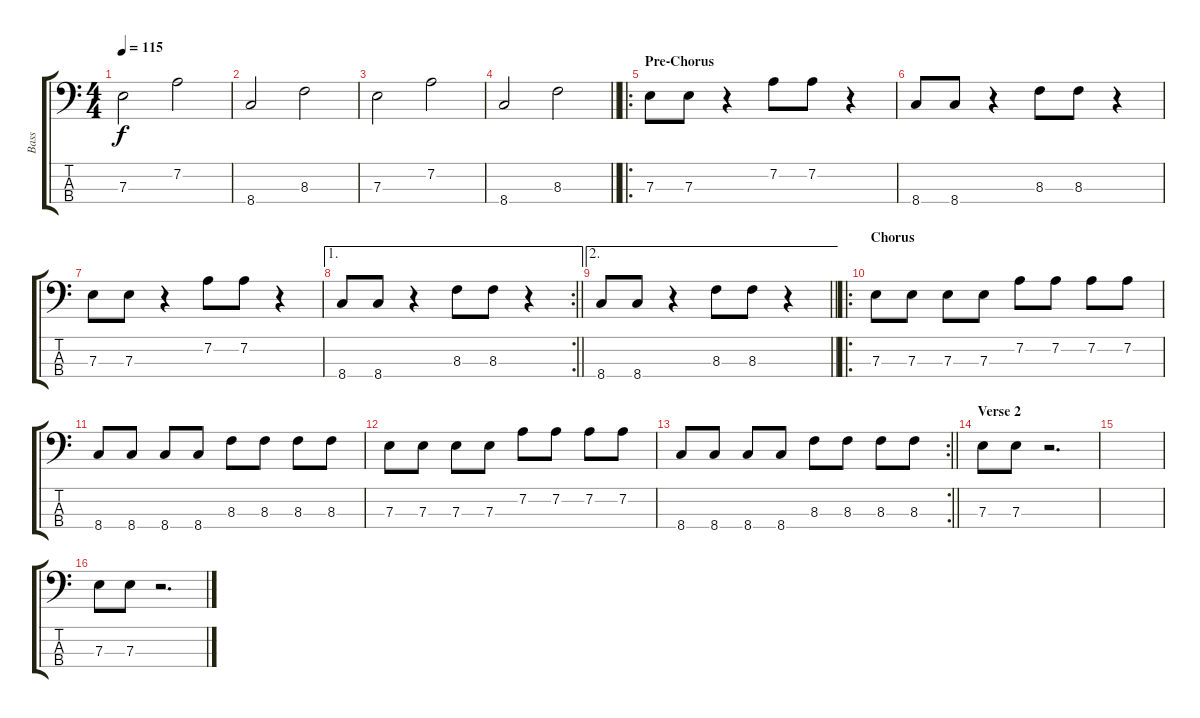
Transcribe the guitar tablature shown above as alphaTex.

\track ("Bass" "Bass") {instrument electricbassfinger}
\staff {score tabs}
\tuning (G2 D2 A1 E1) {hide}
\ts (4 4)
\tempo 115
\clef f4
\ks c
7.3.2{dy f} 7.2.2 |
8.4.2 8.3.2 |
7.3.2 7.2.2 |
\barLineRight lightlight
8.4.2 8.3.2 |
\ro
\section ("" "Pre-Chorus")
7.3.8 7.3.8 r.4 7.2.8 7.2.8 r.4 |
8.4.8 8.4.8 r.4 8.3.8 8.3.8 r.4 |
7.3.8 7.3.8 r.4 7.2.8 7.2.8 r.4 |
\ae 1
\rc 2
\barLineRight lightlight
8.4.8 8.4.8 r.4 8.3.8 8.3.8 r.4 |
\ae 2
\barLineRight lightlight
8.4.8 8.4.8 r.4 8.3.8 8.3.8 r.4 |
\ro
\section ("" "Chorus")
7.3.8 7.3.8 7.3.8 7.3.8 7.2.8 7.2.8 7.2.8 7.2.8 |
8.4.8 8.4.8 8.4.8 8.4.8 8.3.8 8.3.8 8.3.8 8.3.8 |
7.3.8 7.3.8 7.3.8 7.3.8 7.2.8 7.2.8 7.2.8 7.2.8 |
\rc 2
\barLineRight lightlight
8.4.8 8.4.8 8.4.8 8.4.8 8.3.8 8.3.8 8.3.8 8.3.8 |
\section ("" "Verse 2")
7.3.8 7.3.8 r.2{d} |
|
7.3.8 7.3.8 r.2{d}
